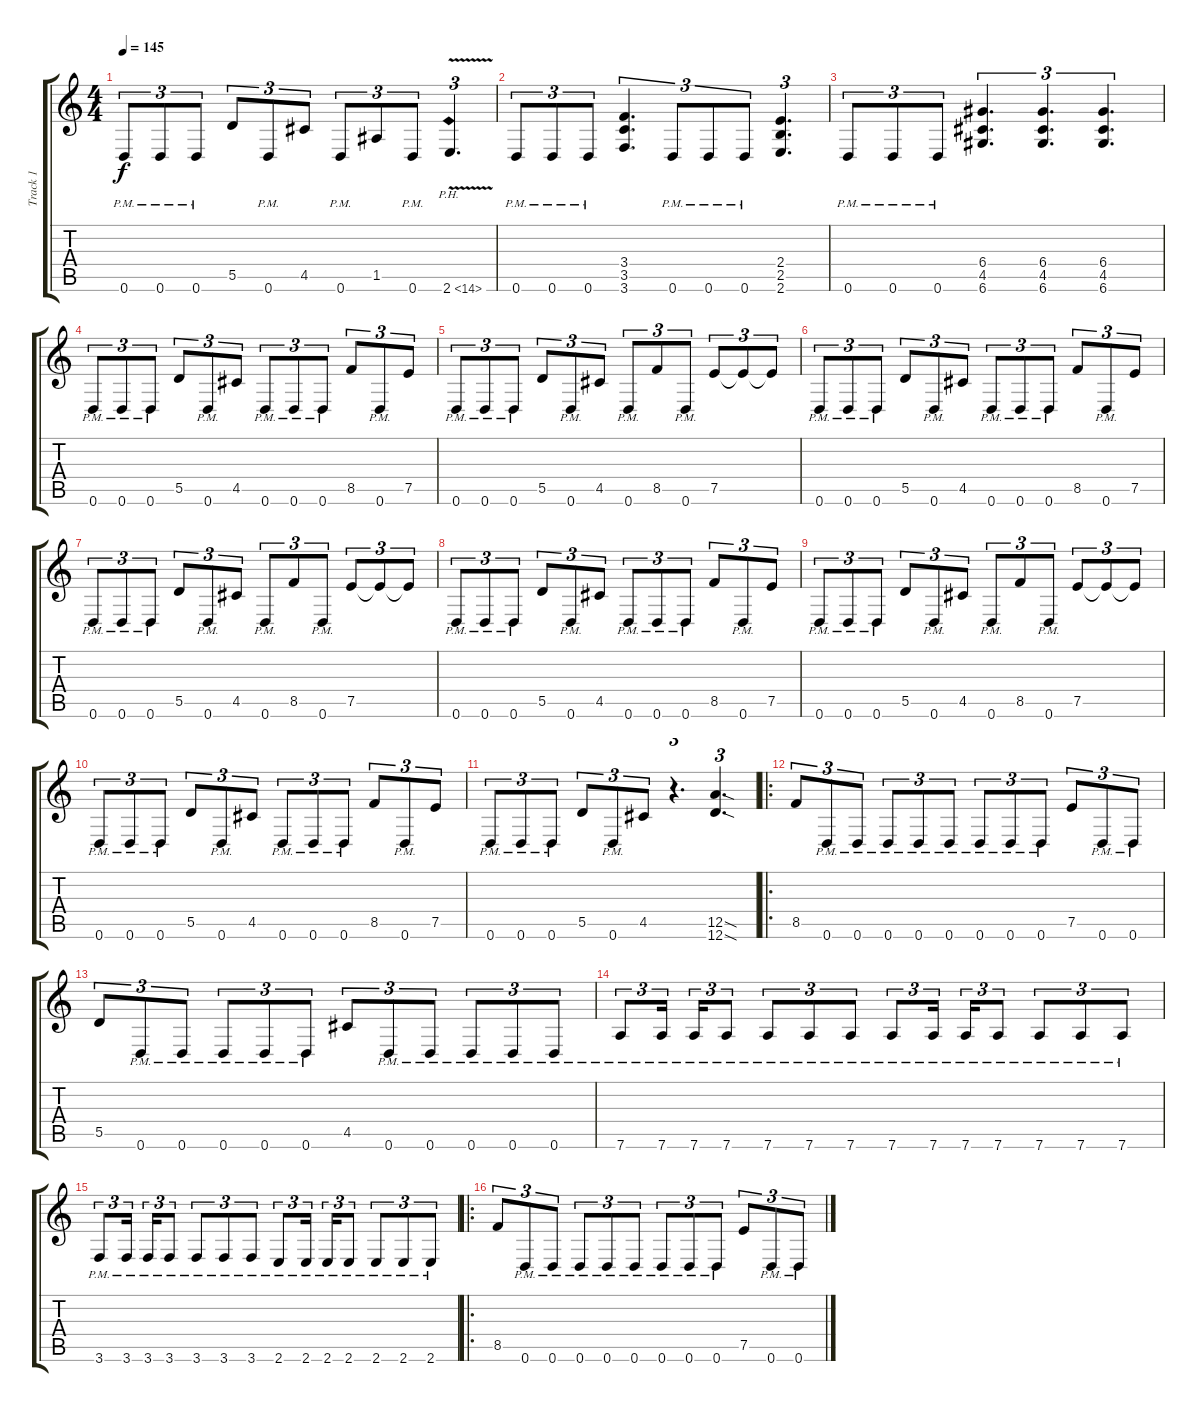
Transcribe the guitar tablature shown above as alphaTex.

\track ("Track 1" "Track 1") {instrument overdrivenguitar}
\staff {score tabs}
\tuning (E4 B3 G3 D3 A2 D2) {hide}
\ts (4 4)
\tempo 145
\clef g2
\ks c
0.6{pm}.8{tu (3 2) dy f} 0.6{pm}.8{tu (3 2)} 0.6{pm}.8{tu (3 2)} 5.5.8{tu (3 2)} 0.6{pm}.8{tu (3 2)} 4.5.8{tu (3 2)} 0.6{pm}.8{tu (3 2)} 1.5.8{tu (3 2)} 0.6{pm}.8{tu (3 2)} 2.6{ph 12 v}.4{d tu (3 2)} |
0.6{pm}.8{tu (3 2)} 0.6{pm}.8{tu (3 2)} 0.6{pm}.8{tu (3 2)} (3.4 3.5 3.6).4{d tu (3 2)} 0.6{pm}.8{tu (3 2)} 0.6{pm}.8{tu (3 2)} 0.6{pm}.8{tu (3 2)} (2.4 2.5 2.6).4{d tu (3 2)} |
0.6{pm}.8{tu (3 2)} 0.6{pm}.8{tu (3 2)} 0.6{pm}.8{tu (3 2)} (6.4 4.5 6.6).4{d tu (3 2)} (6.4 4.5 6.6).4{d tu (3 2)} (6.4 4.5 6.6).4{d tu (3 2)} |
0.6{pm}.8{tu (3 2)} 0.6{pm}.8{tu (3 2)} 0.6{pm}.8{tu (3 2)} 5.5.8{tu (3 2)} 0.6{pm}.8{tu (3 2)} 4.5.8{tu (3 2)} 0.6{pm}.8{tu (3 2)} 0.6{pm}.8{tu (3 2)} 0.6{pm}.8{tu (3 2)} 8.5.8{tu (3 2)} 0.6{pm}.8{tu (3 2)} 7.5.8{tu (3 2)} |
0.6{pm}.8{tu (3 2)} 0.6{pm}.8{tu (3 2)} 0.6{pm}.8{tu (3 2)} 5.5.8{tu (3 2)} 0.6{pm}.8{tu (3 2)} 4.5.8{tu (3 2)} 0.6{pm}.8{tu (3 2)} 8.5.8{tu (3 2)} 0.6{pm}.8{tu (3 2)} 7.5.8{tu (3 2)} 7.5{t}.8{tu (3 2)} 7.5{t}.8{tu (3 2)} |
0.6{pm}.8{tu (3 2)} 0.6{pm}.8{tu (3 2)} 0.6{pm}.8{tu (3 2)} 5.5.8{tu (3 2)} 0.6{pm}.8{tu (3 2)} 4.5.8{tu (3 2)} 0.6{pm}.8{tu (3 2)} 0.6{pm}.8{tu (3 2)} 0.6{pm}.8{tu (3 2)} 8.5.8{tu (3 2)} 0.6{pm}.8{tu (3 2)} 7.5.8{tu (3 2)} |
0.6{pm}.8{tu (3 2)} 0.6{pm}.8{tu (3 2)} 0.6{pm}.8{tu (3 2)} 5.5.8{tu (3 2)} 0.6{pm}.8{tu (3 2)} 4.5.8{tu (3 2)} 0.6{pm}.8{tu (3 2)} 8.5.8{tu (3 2)} 0.6{pm}.8{tu (3 2)} 7.5.8{tu (3 2)} 7.5{t}.8{tu (3 2)} 7.5{t}.8{tu (3 2)} |
0.6{pm}.8{tu (3 2)} 0.6{pm}.8{tu (3 2)} 0.6{pm}.8{tu (3 2)} 5.5.8{tu (3 2)} 0.6{pm}.8{tu (3 2)} 4.5.8{tu (3 2)} 0.6{pm}.8{tu (3 2)} 0.6{pm}.8{tu (3 2)} 0.6{pm}.8{tu (3 2)} 8.5.8{tu (3 2)} 0.6{pm}.8{tu (3 2)} 7.5.8{tu (3 2)} |
0.6{pm}.8{tu (3 2)} 0.6{pm}.8{tu (3 2)} 0.6{pm}.8{tu (3 2)} 5.5.8{tu (3 2)} 0.6{pm}.8{tu (3 2)} 4.5.8{tu (3 2)} 0.6{pm}.8{tu (3 2)} 8.5.8{tu (3 2)} 0.6{pm}.8{tu (3 2)} 7.5.8{tu (3 2)} 7.5{t}.8{tu (3 2)} 7.5{t}.8{tu (3 2)} |
0.6{pm}.8{tu (3 2)} 0.6{pm}.8{tu (3 2)} 0.6{pm}.8{tu (3 2)} 5.5.8{tu (3 2)} 0.6{pm}.8{tu (3 2)} 4.5.8{tu (3 2)} 0.6{pm}.8{tu (3 2)} 0.6{pm}.8{tu (3 2)} 0.6{pm}.8{tu (3 2)} 8.5.8{tu (3 2)} 0.6{pm}.8{tu (3 2)} 7.5.8{tu (3 2)} |
0.6{pm}.8{tu (3 2)} 0.6{pm}.8{tu (3 2)} 0.6{pm}.8{tu (3 2)} 5.5.8{tu (3 2)} 0.6{pm}.8{tu (3 2)} 4.5.8{tu (3 2)} r.4{d tu (3 2)} (12.5{sod} 12.6{sod}).4{d tu (3 2)} |
\ro
8.5.8{tu (3 2)} 0.6{pm}.8{tu (3 2)} 0.6{pm}.8{tu (3 2)} 0.6{pm}.8{tu (3 2)} 0.6{pm}.8{tu (3 2)} 0.6{pm}.8{tu (3 2)} 0.6{pm}.8{tu (3 2)} 0.6{pm}.8{tu (3 2)} 0.6{pm}.8{tu (3 2)} 7.5.8{tu (3 2)} 0.6{pm}.8{tu (3 2)} 0.6{pm}.8{tu (3 2)} |
5.5.8{tu (3 2)} 0.6{pm}.8{tu (3 2)} 0.6{pm}.8{tu (3 2)} 0.6{pm}.8{tu (3 2)} 0.6{pm}.8{tu (3 2)} 0.6{pm}.8{tu (3 2)} 4.5.8{tu (3 2)} 0.6{pm}.8{tu (3 2)} 0.6{pm}.8{tu (3 2)} 0.6{pm}.8{tu (3 2)} 0.6{pm}.8{tu (3 2)} 0.6{pm}.8{tu (3 2)} |
7.6{pm}.8{tu (3 2)} 7.6{pm}.16{tu (3 2) beam splitsecondary} 7.6{pm}.16{tu (3 2)} 7.6{pm}.8{tu (3 2)} 7.6{pm}.8{tu (3 2)} 7.6{pm}.8{tu (3 2)} 7.6{pm}.8{tu (3 2)} 7.6{pm}.8{tu (3 2)} 7.6{pm}.16{tu (3 2) beam splitsecondary} 7.6{pm}.16{tu (3 2)} 7.6{pm}.8{tu (3 2)} 7.6{pm}.8{tu (3 2)} 7.6{pm}.8{tu (3 2)} 7.6{pm}.8{tu (3 2)} |
3.6{pm}.8{tu (3 2)} 3.6{pm}.16{tu (3 2) beam splitsecondary} 3.6{pm}.16{tu (3 2)} 3.6{pm}.8{tu (3 2)} 3.6{pm}.8{tu (3 2)} 3.6{pm}.8{tu (3 2)} 3.6{pm}.8{tu (3 2)} 2.6{pm}.8{tu (3 2)} 2.6{pm}.16{tu (3 2) beam splitsecondary} 2.6{pm}.16{tu (3 2)} 2.6{pm}.8{tu (3 2)} 2.6{pm}.8{tu (3 2)} 2.6{pm}.8{tu (3 2)} 2.6{pm}.8{tu (3 2)} |
\ro
8.5.8{tu (3 2)} 0.6{pm}.8{tu (3 2)} 0.6{pm}.8{tu (3 2)} 0.6{pm}.8{tu (3 2)} 0.6{pm}.8{tu (3 2)} 0.6{pm}.8{tu (3 2)} 0.6{pm}.8{tu (3 2)} 0.6{pm}.8{tu (3 2)} 0.6{pm}.8{tu (3 2)} 7.5.8{tu (3 2)} 0.6{pm}.8{tu (3 2)} 0.6{pm}.8{tu (3 2)}
